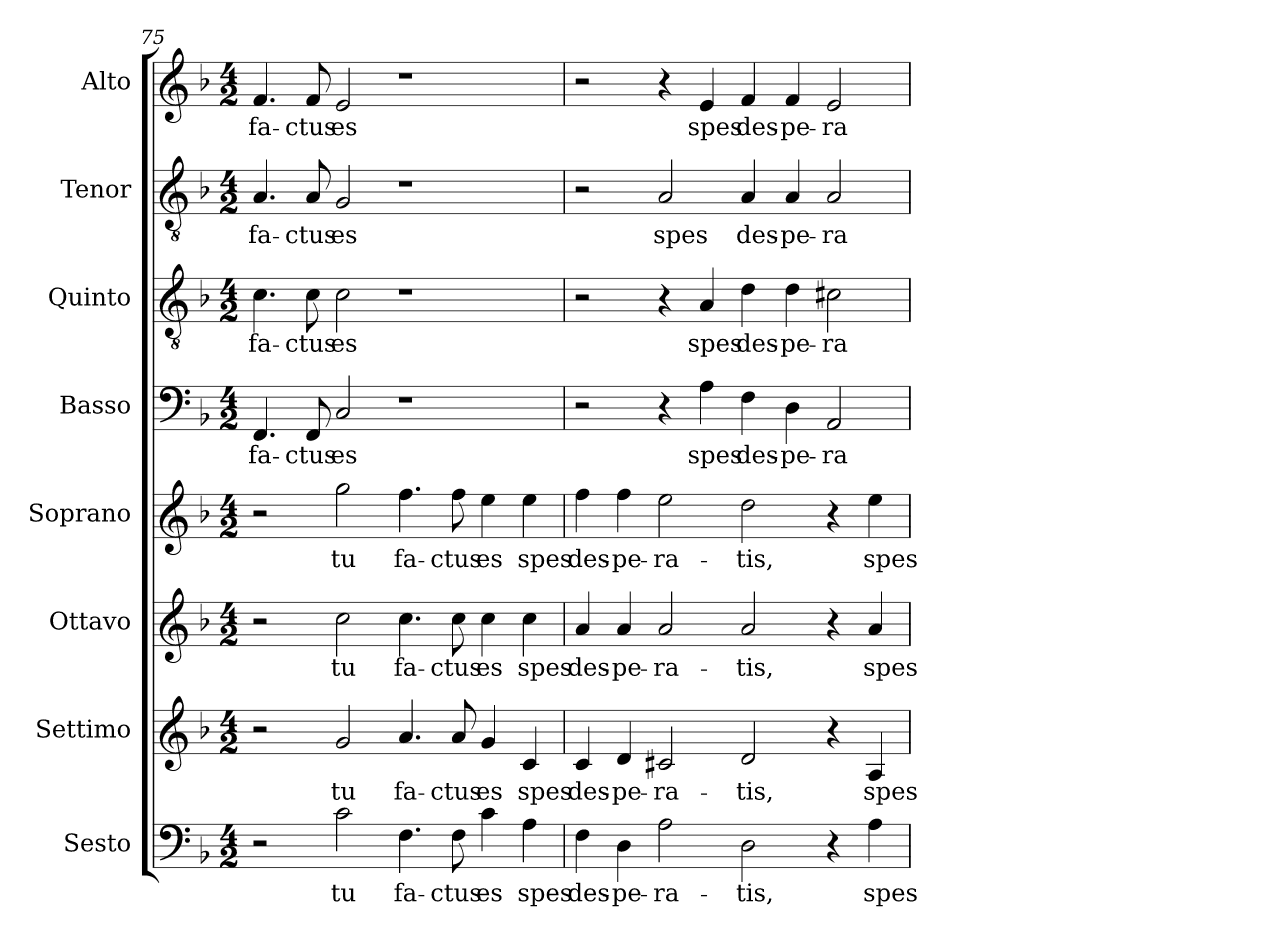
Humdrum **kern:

**kern	**text	**kern	**text	**kern	**text	**kern	**text	**kern	**text	**kern	**text	**kern	**text	**kern	**text
*part8	*part8	*part7	*part7	*part6	*part6	*part5	*part5	*part4	*part4	*part3	*part3	*part2	*part2	*part1	*part1
*staff8	*staff8	*staff7	*staff7	*staff6	*staff6	*staff5	*staff5	*staff4	*staff4	*staff3	*staff3	*staff2	*staff2	*staff1	*staff1
*I"Sesto	*	*I"Settimo	*	*I"Ottavo	*	*I"Soprano	*	*I"Basso	*	*I"Quinto	*	*I"Tenor	*	*I"Alto	*
*I'Ss.	*	*I'St.	*	*I'Ot.	*	*I'S.	*	*I'B.	*	*I'Q.	*	*I'T.	*	*I'A.	*
*clefF4	*	*clefG2	*	*clefG2	*	*clefG2	*	*clefF4	*	*clefGv2	*	*clefGv2	*	*clefG2	*
*	*	*	*	*	*	*	*	*	*	*ITrd7c12	*	*ITrd7c12	*	*	*
*k[b-]	*	*k[b-]	*	*k[b-]	*	*k[b-]	*	*k[b-]	*	*k[b-]	*	*k[b-]	*	*k[b-]	*
*F:	*	*F:	*	*F:	*	*F:	*	*F:	*	*F:	*	*F:	*	*F:	*
*M4/2	*	*M4/2	*	*M4/2	*	*M4/2	*	*M4/2	*	*M4/2	*	*M4/2	*	*M4/2	*
=75	=75	=75	=75	=75	=75	=75	=75	=75	=75	=75	=75	=75	=75	=75	=75
!	!	!	!	!	!	!	!	!	!LO:LY:b:color=#000000	!	!	!	!	!	!
!	!	!	!	!	!	!	!	!	!	!	!LO:LY:b:color=#000000	!	!	!	!
!	!	!	!	!	!	!	!	!	!	!	!	!	!LO:LY:b:color=#000000	!	!
!	!	!	!	!	!	!	!	!	!	!	!	!	!	!	!LO:LY:b:color=#000000
2r	.	2r	.	2r	.	2r	.	4.FFi/	fa-	4.Ci\	fa-	4.AAi/	fa-	4.fi/	fa-
!	!	!	!	!	!	!	!	!	!LO:LY:b:color=#000000	!	!	!	!	!	!
!	!	!	!	!	!	!	!	!	!	!	!LO:LY:b:color=#000000	!	!	!	!
!	!	!	!	!	!	!	!	!	!	!	!	!	!LO:LY:b:color=#000000	!	!
!	!	!	!	!	!	!	!	!	!	!	!	!	!	!	!LO:LY:b:color=#000000
.	.	.	.	.	.	.	.	8FFi/	-ctus	8Ci\	-ctus	8AAi/	-ctus	8fi/	-ctus
!	!LO:LY:b:color=#000000	!	!	!	!	!	!	!	!	!	!	!	!	!	!
!	!	!	!LO:LY:b:color=#000000	!	!	!	!	!	!	!	!	!	!	!	!
!	!	!	!	!	!LO:LY:b:color=#000000	!	!	!	!	!	!	!	!	!	!
!	!	!	!	!	!	!	!LO:LY:b:color=#000000	!	!	!	!	!	!	!	!
!	!	!	!	!	!	!	!	!	!LO:LY:b:color=#000000	!	!	!	!	!	!
!	!	!	!	!	!	!	!	!	!	!	!LO:LY:b:color=#000000	!	!	!	!
!	!	!	!	!	!	!	!	!	!	!	!	!	!LO:LY:b:color=#000000	!	!
!	!	!	!	!	!	!	!	!	!	!	!	!	!	!	!LO:LY:b:color=#000000
2ci\	tu	2gi/	tu	2cci\	tu	2ggi\	tu	2Ci/	es	2Ci\	es	2GGi/	es	2ei/	es
!	!LO:LY:b:color=#000000	!	!	!	!	!	!	!	!	!	!	!	!	!	!
!	!	!	!LO:LY:b:color=#000000	!	!	!	!	!	!	!	!	!	!	!	!
!	!	!	!	!	!LO:LY:b:color=#000000	!	!	!	!	!	!	!	!	!	!
!	!	!	!	!	!	!	!LO:LY:b:color=#000000	!	!	!	!	!	!	!	!
4.Fi\	fa-	4.ai/	fa-	4.cci\	fa-	4.ffi\	fa-	1r	.	1r	.	1r	.	1r	.
!	!LO:LY:b:color=#000000	!	!	!	!	!	!	!	!	!	!	!	!	!	!
!	!	!	!LO:LY:b:color=#000000	!	!	!	!	!	!	!	!	!	!	!	!
!	!	!	!	!	!LO:LY:b:color=#000000	!	!	!	!	!	!	!	!	!	!
!	!	!	!	!	!	!	!LO:LY:b:color=#000000	!	!	!	!	!	!	!	!
8Fi\	-ctus	8ai/	-ctus	8cci\	-ctus	8ffi\	-ctus	.	.	.	.	.	.	.	.
!	!LO:LY:b:color=#000000	!	!	!	!	!	!	!	!	!	!	!	!	!	!
!	!	!	!LO:LY:b:color=#000000	!	!	!	!	!	!	!	!	!	!	!	!
!	!	!	!	!	!LO:LY:b:color=#000000	!	!	!	!	!	!	!	!	!	!
!	!	!	!	!	!	!	!LO:LY:b:color=#000000	!	!	!	!	!	!	!	!
4ci\	es	4gi/	es	4cci\	es	4eei\	es	.	.	.	.	.	.	.	.
!	!LO:LY:b:color=#000000	!	!	!	!	!	!	!	!	!	!	!	!	!	!
!	!	!	!LO:LY:b:color=#000000	!	!	!	!	!	!	!	!	!	!	!	!
!	!	!	!	!	!LO:LY:b:color=#000000	!	!	!	!	!	!	!	!	!	!
!	!	!	!	!	!	!	!LO:LY:b:color=#000000	!	!	!	!	!	!	!	!
4Ai\	spes	4ci/	spes	4cci\	spes	4eei\	spes	.	.	.	.	.	.	.	.
!!LO:PB:g=z
=76	=76	=76	=76	=76	=76	=76	=76	=76	=76	=76	=76	=76	=76	=76	=76
!	!LO:LY:b:color=#000000	!	!	!	!	!	!	!	!	!	!	!	!	!	!
!	!	!	!LO:LY:b:color=#000000	!	!	!	!	!	!	!	!	!	!	!	!
!	!	!	!	!	!LO:LY:b:color=#000000	!	!	!	!	!	!	!	!	!	!
!	!	!	!	!	!	!	!LO:LY:b:color=#000000	!	!	!	!	!	!	!	!
4Fi\	des-	4ci/	des-	4ai/	des-	4ffi\	des-	2r	.	2r	.	2r	.	2r	.
!	!LO:LY:b:color=#000000	!	!	!	!	!	!	!	!	!	!	!	!	!	!
!	!	!	!LO:LY:b:color=#000000	!	!	!	!	!	!	!	!	!	!	!	!
!	!	!	!	!	!LO:LY:b:color=#000000	!	!	!	!	!	!	!	!	!	!
!	!	!	!	!	!	!	!LO:LY:b:color=#000000	!	!	!	!	!	!	!	!
4Di\	-pe-	4di/	-pe-	4ai/	-pe-	4ffi\	-pe-	.	.	.	.	.	.	.	.
!	!LO:LY:b:color=#000000	!	!	!	!	!	!	!	!	!	!	!	!	!	!
!	!	!	!LO:LY:b:color=#000000	!	!	!	!	!	!	!	!	!	!	!	!
!	!	!	!	!	!LO:LY:b:color=#000000	!	!	!	!	!	!	!	!	!	!
!	!	!	!	!	!	!	!LO:LY:b:color=#000000	!	!	!	!	!	!	!	!
!	!	!	!	!	!	!	!	!	!	!	!	!	!LO:LY:b:color=#000000	!	!
2Ai\	-ra-	2c#Xi/	-ra-	2ai/	-ra-	2eei\	-ra-	4r	.	4r	.	2AAi/	spes	4r	.
!	!	!	!	!	!	!	!	!	!LO:LY:b:color=#000000	!	!	!	!	!	!
!	!	!	!	!	!	!	!	!	!	!	!LO:LY:b:color=#000000	!	!	!	!
!	!	!	!	!	!	!	!	!	!	!	!	!	!	!	!LO:LY:b:color=#000000
.	.	.	.	.	.	.	.	4Ai\	spes	4AAi/	spes	.	.	4ei/	spes
!	!LO:LY:b:color=#000000	!	!	!	!	!	!	!	!	!	!	!	!	!	!
!	!	!	!LO:LY:b:color=#000000	!	!	!	!	!	!	!	!	!	!	!	!
!	!	!	!	!	!LO:LY:b:color=#000000	!	!	!	!	!	!	!	!	!	!
!	!	!	!	!	!	!	!LO:LY:b:color=#000000	!	!	!	!	!	!	!	!
!	!	!	!	!	!	!	!	!	!LO:LY:b:color=#000000	!	!	!	!	!	!
!	!	!	!	!	!	!	!	!	!	!	!LO:LY:b:color=#000000	!	!	!	!
!	!	!	!	!	!	!	!	!	!	!	!	!	!LO:LY:b:color=#000000	!	!
!	!	!	!	!	!	!	!	!	!	!	!	!	!	!	!LO:LY:b:color=#000000
2Di\	-tis,	2di/	-tis,	2ai/	-tis,	2ddi\	-tis,	4Fi\	des-	4Di\	des-	4AAi/	des-	4fi/	des-
!	!	!	!	!	!	!	!	!	!LO:LY:b:color=#000000	!	!	!	!	!	!
!	!	!	!	!	!	!	!	!	!	!	!LO:LY:b:color=#000000	!	!	!	!
!	!	!	!	!	!	!	!	!	!	!	!	!	!LO:LY:b:color=#000000	!	!
!	!	!	!	!	!	!	!	!	!	!	!	!	!	!	!LO:LY:b:color=#000000
.	.	.	.	.	.	.	.	4Di\	-pe-	4Di\	-pe-	4AAi/	-pe-	4fi/	-pe-
!	!	!	!	!	!	!	!	!	!LO:LY:b:color=#000000	!	!	!	!	!	!
!	!	!	!	!	!	!	!	!	!	!	!LO:LY:b:color=#000000	!	!	!	!
!	!	!	!	!	!	!	!	!	!	!	!	!	!LO:LY:b:color=#000000	!	!
!	!	!	!	!	!	!	!	!	!	!	!	!	!	!	!LO:LY:b:color=#000000
4r	.	4r	.	4r	.	4r	.	2AAi/	-ra-	2C#Xi\	-ra-	2AAi/	-ra-	2ei/	-ra-
!	!LO:LY:b:color=#000000	!	!	!	!	!	!	!	!	!	!	!	!	!	!
!	!	!	!LO:LY:b:color=#000000	!	!	!	!	!	!	!	!	!	!	!	!
!	!	!	!	!	!LO:LY:b:color=#000000	!	!	!	!	!	!	!	!	!	!
!	!	!	!	!	!	!	!LO:LY:b:color=#000000	!	!	!	!	!	!	!	!
4Ai\	spes	4Ai/	spes	4ai/	spes	4eei\	spes	.	.	.	.	.	.	.	.
=	=	=	=	=	=	=	=	=	=	=	=	=	=	=	=
*-	*-	*-	*-	*-	*-	*-	*-	*-	*-	*-	*-	*-	*-	*-	*-
